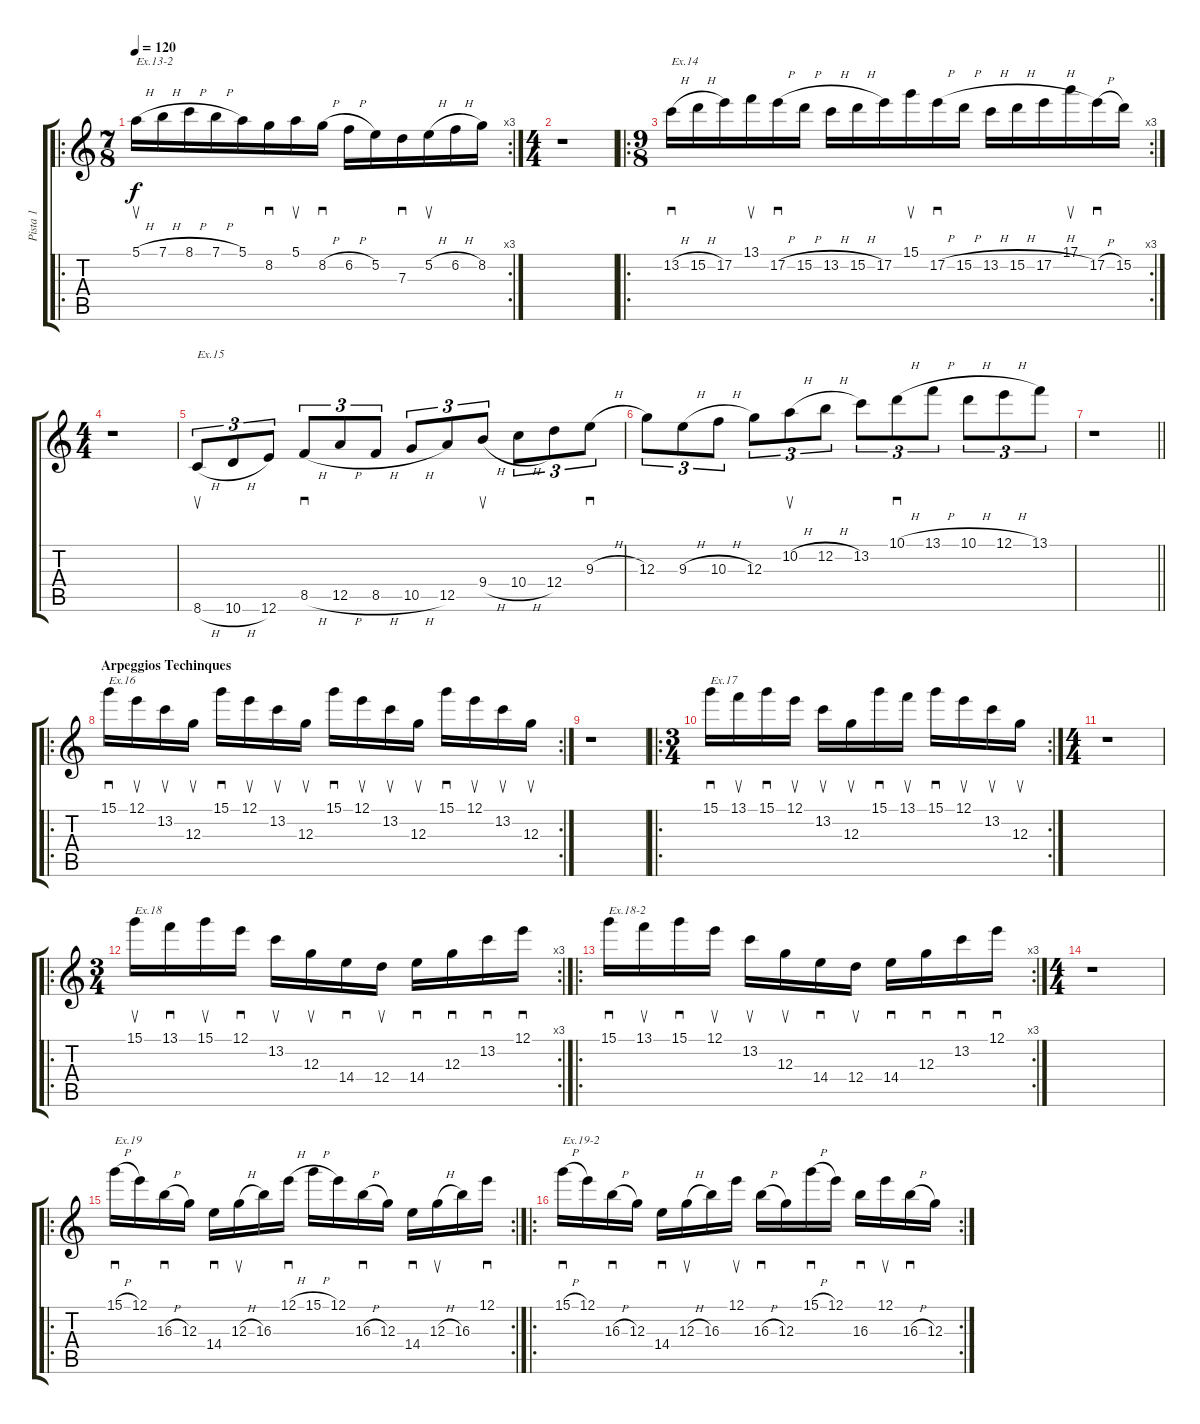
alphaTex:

\track ("Pista 1" "Pista 1") {instrument overdrivenguitar}
\staff {score tabs}
\tuning (E4 B3 G3 D3 A2 E2) {hide}
\ro
\rc 3
\ts (7 8)
\tempo 120
\clef g2
\ks c
5.1{h}.16{su txt "Ex.13-2" dy f} 7.1{h}.16 8.1{h}.16 7.1{h}.16 5.1.16 8.2.16{sd} 5.1.16{su} 8.2{h}.16{sd} 6.2{h}.16 5.2.16 7.3.16{sd} 5.2{h}.16{su} 6.2{h}.16 8.2.16 |
\ts (4 4)
r.1 |
\ro
\rc 3
\ts (9 8)
13.2{h}.16{sd txt "Ex.14"} 15.2{h}.16 17.2.16 13.1.16{su} 17.2{h}.16{sd} 15.2{h}.16 13.2{h}.16 15.2{h}.16 17.2.16 15.1.16{su} 17.2{h}.16{sd} 15.2{h}.16 13.2{h}.16 15.2{h}.16 17.2{h}.16 17.1.16{su} 17.2{h}.16{sd} 15.2.16 |
\ts (4 4)
r.1 |
8.6{h}.8{su tu (3 2) txt "Ex.15"} 10.6{h}.8{tu (3 2)} 12.6.8{tu (3 2)} 8.5{h}.8{sd tu (3 2)} 12.5{h}.8{tu (3 2)} 8.5{h}.8{tu (3 2)} 10.5{h}.8{tu (3 2)} 12.5.8{tu (3 2)} 9.4{h}.8{su tu (3 2)} 10.4{h}.8{tu (3 2)} 12.4.8{tu (3 2)} 9.3{h}.8{sd tu (3 2)} |
12.3.8{tu (3 2)} 9.3{h}.8{tu (3 2)} 10.3{h}.8{tu (3 2)} 12.3.8{tu (3 2)} 10.2{h}.8{su tu (3 2)} 12.2{h}.8{tu (3 2)} 13.2.8{tu (3 2)} 10.1{h}.8{sd tu (3 2)} 13.1{h}.8{tu (3 2)} 10.1{h}.8{tu (3 2)} 12.1{h}.8{tu (3 2)} 13.1.8{tu (3 2)} |
\barLineRight lightlight
r.1 |
\ro
\rc 2
\section ("" "Arpeggios Techinques")
15.1.16{sd txt "Ex.16"} 12.1.16{su} 13.2.16{su} 12.3.16{su} 15.1.16{sd} 12.1.16{su} 13.2.16{su} 12.3.16{su} 15.1.16{sd} 12.1.16{su} 13.2.16{su} 12.3.16{su} 15.1.16{sd} 12.1.16{su} 13.2.16{su} 12.3.16{su} |
r.1 |
\ro
\rc 2
\ts (3 4)
15.1.16{sd txt "Ex.17"} 13.1.16{su} 15.1.16{sd} 12.1.16{su} 13.2.16{su} 12.3.16{su} 15.1.16{sd} 13.1.16{su} 15.1.16{sd} 12.1.16{su} 13.2.16{su} 12.3.16{su} |
\ts (4 4)
r.1 |
\ro
\rc 3
\ts (3 4)
15.1.16{su txt "Ex.18"} 13.1.16{sd} 15.1.16{su} 12.1.16{sd} 13.2.16{su} 12.3.16{su} 14.4.16{sd} 12.4.16{su} 14.4.16{sd} 12.3.16{sd} 13.2.16{sd} 12.1.16{sd} |
\ro
\rc 3
15.1.16{sd txt "Ex.18-2"} 13.1.16{su} 15.1.16{sd} 12.1.16{su} 13.2.16{su} 12.3.16{su} 14.4.16{sd} 12.4.16{su} 14.4.16{sd} 12.3.16{sd} 13.2.16{sd} 12.1.16{sd} |
\ts (4 4)
r.1 |
\ro
\rc 2
15.1{h}.16{sd txt "Ex.19"} 12.1.16 16.3{h}.16{sd} 12.3.16 14.4.16{sd} 12.3{h}.16{su} 16.3.16 12.1{h}.16{sd} 15.1{h}.16 12.1.16 16.3{h}.16{sd} 12.3.16 14.4.16{sd} 12.3{h}.16{su} 16.3.16 12.1.16{sd} |
\ro
\rc 2
15.1{h}.16{sd txt "Ex.19-2"} 12.1.16 16.3{h}.16{sd} 12.3.16 14.4.16{sd} 12.3{h}.16{su} 16.3.16 12.1.16{su} 16.3{h}.16{sd} 12.3.16 15.1{h}.16{sd} 12.1.16 16.3.16{sd} 12.1.16{su} 16.3{h}.16{sd} 12.3.16
